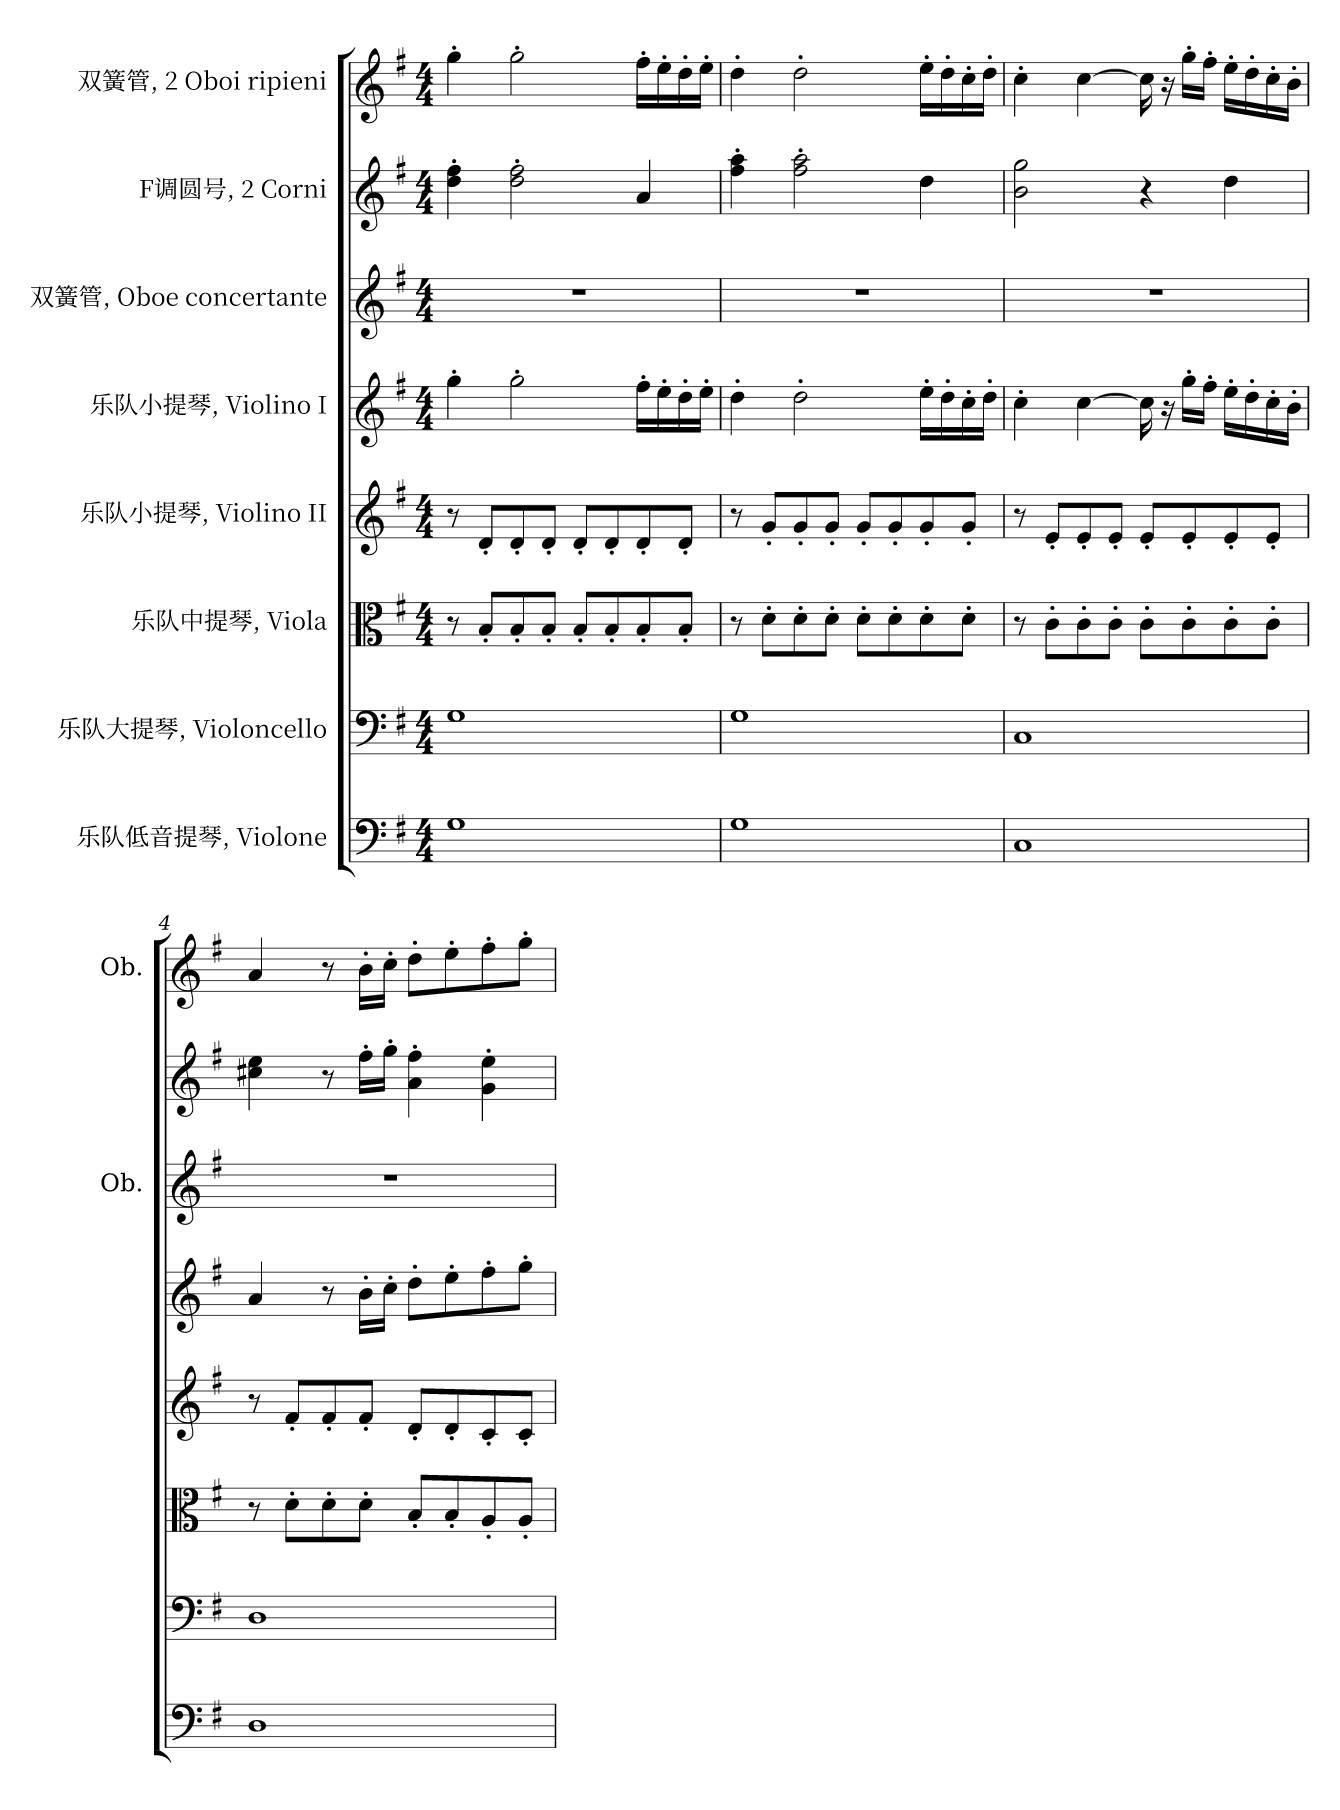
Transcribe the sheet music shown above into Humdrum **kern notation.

**kern	**kern	**kern	**kern	**kern	**kern	**kern	**kern
*part8	*part7	*part6	*part5	*part4	*part3	*part2	*part1
*staff8	*staff7	*staff6	*staff5	*staff4	*staff3	*staff2	*staff1
*I"乐队低音提琴, Violone	*I"乐队大提琴, Violoncello	*I"乐队中提琴, Viola	*I"乐队小提琴, Violino II	*I"乐队小提琴, Violino I	*I"双簧管, Oboe concertante	*I"F调圆号, 2 Corni	*I"双簧管, 2 Oboi ripieni
*	*	*	*	*	*I'Ob.	*	*I'Ob.
*clefF4	*clefF4	*clefC3	*clefG2	*clefG2	*clefG2	*clefG2	*clefG2
*ITrd7c12	*	*	*	*	*	*ITrd4c7	*
*k[f#]	*k[f#]	*k[f#]	*k[f#]	*k[f#]	*k[f#]	*k[]	*k[f#]
*M4/4	*M4/4	*M4/4	*M4/4	*M4/4	*M4/4	*M4/4	*M4/4
*MM128	*MM128	*MM128	*MM128	*MM128	*MM128	*MM128	*MM128
=1	=1	=1	=1	=1	=1	=1	=1
1GG	1G	8r	8r	4gg'\	1r	4g\' 4b\'	4gg'\
.	.	8B'/L	8d'/L	.	.	.	.
.	.	8B'/	8d'/	2gg'\	.	2g\' 2b\'	2gg'\
.	.	8B'/J	8d'/J	.	.	.	.
.	.	8B'/L	8d'/L	.	.	.	.
.	.	8B'/	8d'/	.	.	.	.
.	.	8B'/	8d'/	16ff#'\LL	.	4d/	16ff#'\LL
.	.	.	.	16ee'\	.	.	16ee'\
.	.	8B'/J	8d'/J	16dd'\	.	.	16dd'\
.	.	.	.	16ee'\JJ	.	.	16ee'\JJ
=2	=2	=2	=2	=2	=2	=2	=2
1GG	1G	8r	8r	4dd'\	1r	4b\' 4dd\'	4dd'\
.	.	8d'\L	8g'/L	.	.	.	.
.	.	8d'\	8g'/	2dd'\	.	2b\' 2dd\'	2dd'\
.	.	8d'\J	8g'/J	.	.	.	.
.	.	8d'\L	8g'/L	.	.	.	.
.	.	8d'\	8g'/	.	.	.	.
.	.	8d'\	8g'/	16ee'\LL	.	4g\	16ee'\LL
.	.	.	.	16dd'\	.	.	16dd'\
.	.	8d'\J	8g'/J	16cc'\	.	.	16cc'\
.	.	.	.	16dd'\JJ	.	.	16dd'\JJ
=3	=3	=3	=3	=3	=3	=3	=3
1CC	1C	8r	8r	4cc'\	1r	2e\ 2cc\	4cc'\
.	.	8c'\L	8e'/L	.	.	.	.
.	.	8c'\	8e'/	[4cc\	.	.	[4cc\
.	.	8c'\J	8e'/J	.	.	.	.
.	.	8c'\L	8e'/L	16cc\]	.	4r	16cc\]
.	.	.	.	16r	.	.	16r
.	.	8c'\	8e'/	16gg'\LL	.	.	16gg'\LL
.	.	.	.	16ff#'\JJ	.	.	16ff#'\JJ
.	.	8c'\	8e'/	16ee'\LL	.	4g\	16ee'\LL
.	.	.	.	16dd'\	.	.	16dd'\
.	.	8c'\J	8e'/J	16cc'\	.	.	16cc'\
.	.	.	.	16b'\JJ	.	.	16b'\JJ
!!LO:PB:g=z
=4	=4	=4	=4	=4	=4	=4	=4
1DD	1D	8r	8r	4a/	1r	4f#X\ 4a\	4a/
.	.	8d'\L	8f#'/L	.	.	.	.
.	.	8d'\	8f#'/	8r	.	8r	8r
.	.	8d'\J	8f#'/J	16b'\LL	.	16b'\LL	16b'\LL
.	.	.	.	16cc'\JJ	.	16cc'\JJ	16cc'\JJ
.	.	8B'/L	8d'/L	8dd'\L	.	4d\' 4b\'	8dd'\L
.	.	8B'/	8d'/	8ee'\	.	.	8ee'\
.	.	8A'/	8c'/	8ff#'\	.	4c\' 4a\'	8ff#'\
.	.	8A'/J	8c'/J	8gg'\J	.	.	8gg'\J
=	=	=	=	=	=	=	=
*-	*-	*-	*-	*-	*-	*-	*-
